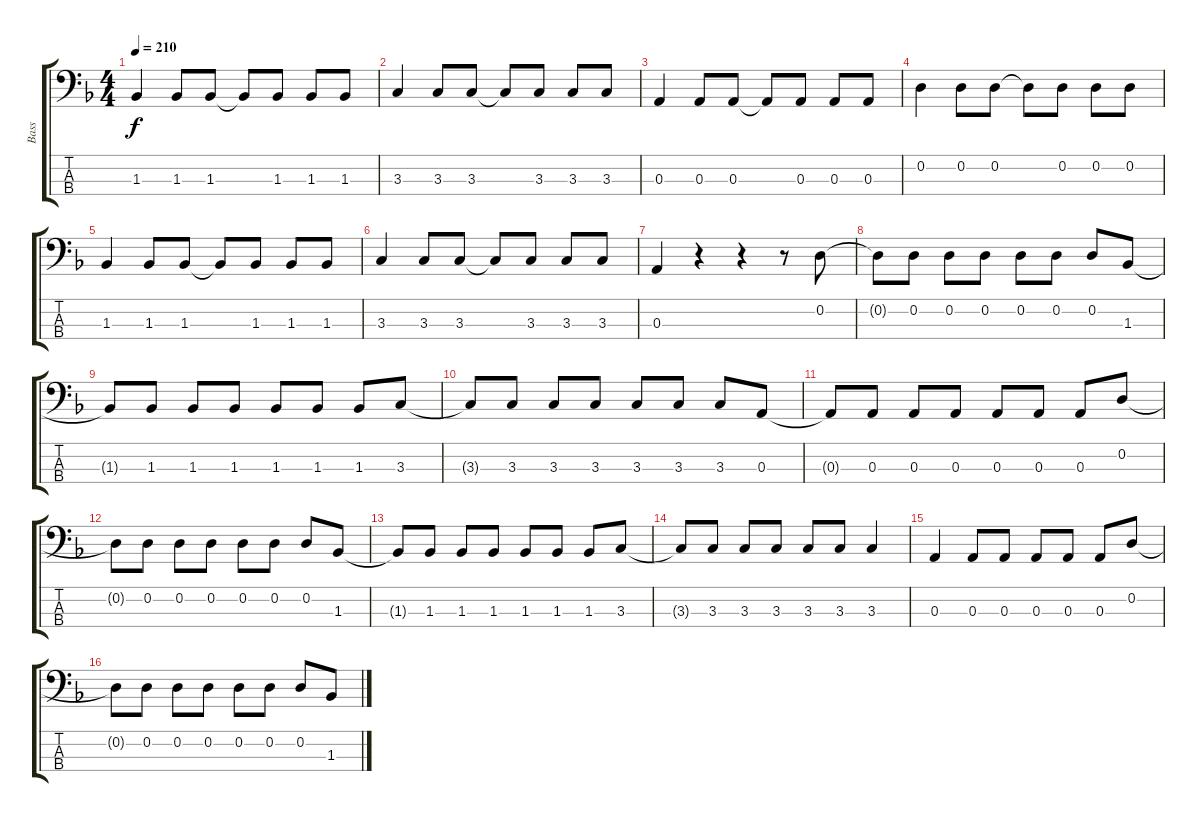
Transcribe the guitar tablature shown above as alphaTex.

\track ("Bass" "Bass") {instrument electricbasspick}
\staff {score tabs}
\tuning (G2 D2 A1 E1) {hide}
\ts (4 4)
\tempo 210
\clef f4
\ks dminor
1.3.4{dy f} 1.3.8 1.3.8 1.3{t}.8 1.3.8 1.3.8 1.3.8 |
3.3.4 3.3.8 3.3.8 3.3{t}.8 3.3.8 3.3.8 3.3.8 |
0.3.4 0.3.8 0.3.8 0.3{t}.8 0.3.8 0.3.8 0.3.8 |
0.2.4 0.2.8 0.2.8 0.2{t}.8 0.2.8 0.2.8 0.2.8 |
1.3.4 1.3.8 1.3.8 1.3{t}.8 1.3.8 1.3.8 1.3.8 |
3.3.4 3.3.8 3.3.8 3.3{t}.8 3.3.8 3.3.8 3.3.8 |
0.3.4 r.4 r.4 r.8 0.2.8 |
0.2{t}.8 0.2.8 0.2.8 0.2.8 0.2.8 0.2.8 0.2.8 1.3.8 |
1.3{t}.8 1.3.8 1.3.8 1.3.8 1.3.8 1.3.8 1.3.8 3.3.8 |
3.3{t}.8 3.3.8 3.3.8 3.3.8 3.3.8 3.3.8 3.3.8 0.3.8 |
0.3{t}.8 0.3.8 0.3.8 0.3.8 0.3.8 0.3.8 0.3.8 0.2.8 |
0.2{t}.8 0.2.8 0.2.8 0.2.8 0.2.8 0.2.8 0.2.8 1.3.8 |
1.3{t}.8 1.3.8 1.3.8 1.3.8 1.3.8 1.3.8 1.3.8 3.3.8 |
3.3{t}.8 3.3.8 3.3.8 3.3.8 3.3.8 3.3.8 3.3.4 |
0.3.4 0.3.8 0.3.8 0.3.8 0.3.8 0.3.8 0.2.8 |
0.2{t}.8 0.2.8 0.2.8 0.2.8 0.2.8 0.2.8 0.2.8 1.3.8
